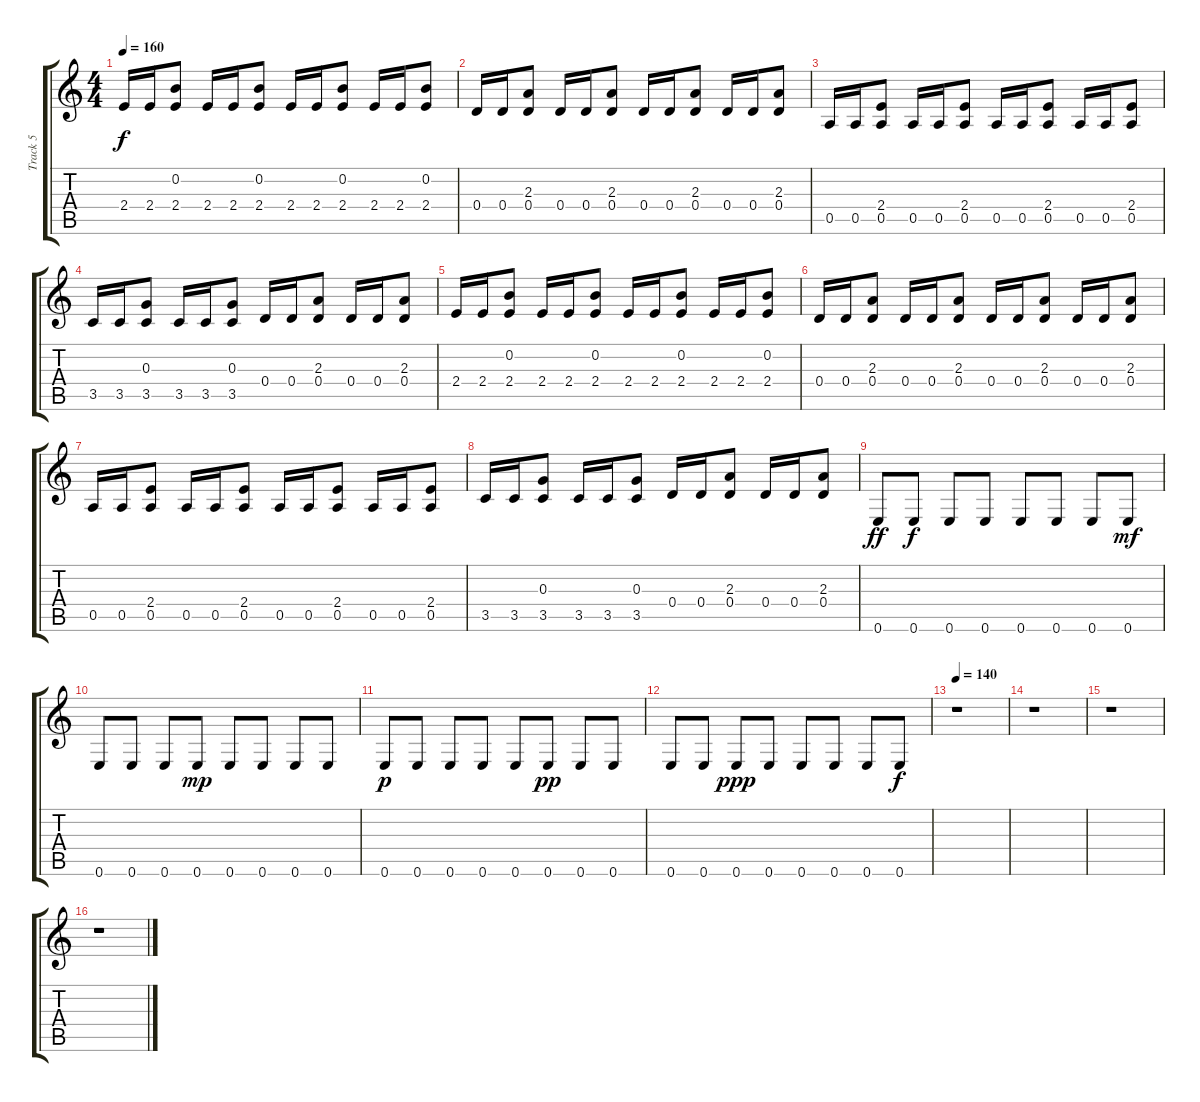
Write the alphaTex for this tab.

\track ("Track 5" "Track 5") {instrument distortionguitar}
\staff {score tabs}
\tuning (E4 B3 G3 D3 A2 E2) {hide}
\ts (4 4)
\tempo 160
\clef g2
\ks c
2.4.16{dy f} 2.4.16 (0.2 2.4).8 2.4.16 2.4.16 (0.2 2.4).8 2.4.16 2.4.16 (0.2 2.4).8 2.4.16 2.4.16 (0.2 2.4).8 |
0.4.16 0.4.16 (2.3 0.4).8 0.4.16 0.4.16 (2.3 0.4).8 0.4.16 0.4.16 (2.3 0.4).8 0.4.16 0.4.16 (2.3 0.4).8 |
0.5.16 0.5.16 (2.4 0.5).8 0.5.16 0.5.16 (2.4 0.5).8 0.5.16 0.5.16 (2.4 0.5).8 0.5.16 0.5.16 (2.4 0.5).8 |
3.5.16 3.5.16 (0.3 3.5).8 3.5.16 3.5.16 (0.3 3.5).8 0.4.16 0.4.16 (2.3 0.4).8 0.4.16 0.4.16 (2.3 0.4).8 |
2.4.16 2.4.16 (0.2 2.4).8 2.4.16 2.4.16 (0.2 2.4).8 2.4.16 2.4.16 (0.2 2.4).8 2.4.16 2.4.16 (0.2 2.4).8 |
0.4.16 0.4.16 (2.3 0.4).8 0.4.16 0.4.16 (2.3 0.4).8 0.4.16 0.4.16 (2.3 0.4).8 0.4.16 0.4.16 (2.3 0.4).8 |
0.5.16 0.5.16 (2.4 0.5).8 0.5.16 0.5.16 (2.4 0.5).8 0.5.16 0.5.16 (2.4 0.5).8 0.5.16 0.5.16 (2.4 0.5).8 |
3.5.16 3.5.16 (0.3 3.5).8 3.5.16 3.5.16 (0.3 3.5).8 0.4.16 0.4.16 (2.3 0.4).8 0.4.16 0.4.16 (2.3 0.4).8 |
0.6.8{dy ff} 0.6.8{dy f} 0.6.8 0.6.8 0.6.8 0.6.8 0.6.8 0.6.8{dy mf} |
0.6.8 0.6.8 0.6.8 0.6.8{dy mp} 0.6.8 0.6.8 0.6.8 0.6.8 |
0.6.8{dy p} 0.6.8 0.6.8 0.6.8 0.6.8 0.6.8{dy pp} 0.6.8 0.6.8 |
0.6.8 0.6.8 0.6.8{dy ppp} 0.6.8 0.6.8 0.6.8 0.6.8 0.6.8{dy f} |
\tempo 140
r.1 |
r.1 |
r.1 |
r.1
